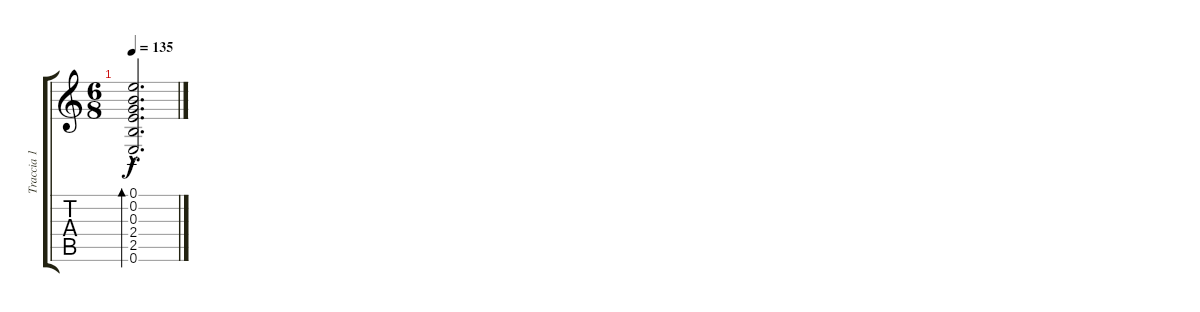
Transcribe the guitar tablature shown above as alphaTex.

\track ("Traccia 1" "Traccia 1") {instrument acousticguitarnylon}
\staff {score tabs}
\tuning (E4 B3 G3 D3 A2 E2) {hide}
\ts (6 8)
\tempo 135
\clef g2
\ks c
(0.1{hac} 0.2{hac} 0.3{hac} 2.4{hac} 2.5{hac} 0.6{hac}).2{d bd 480 dy f}
